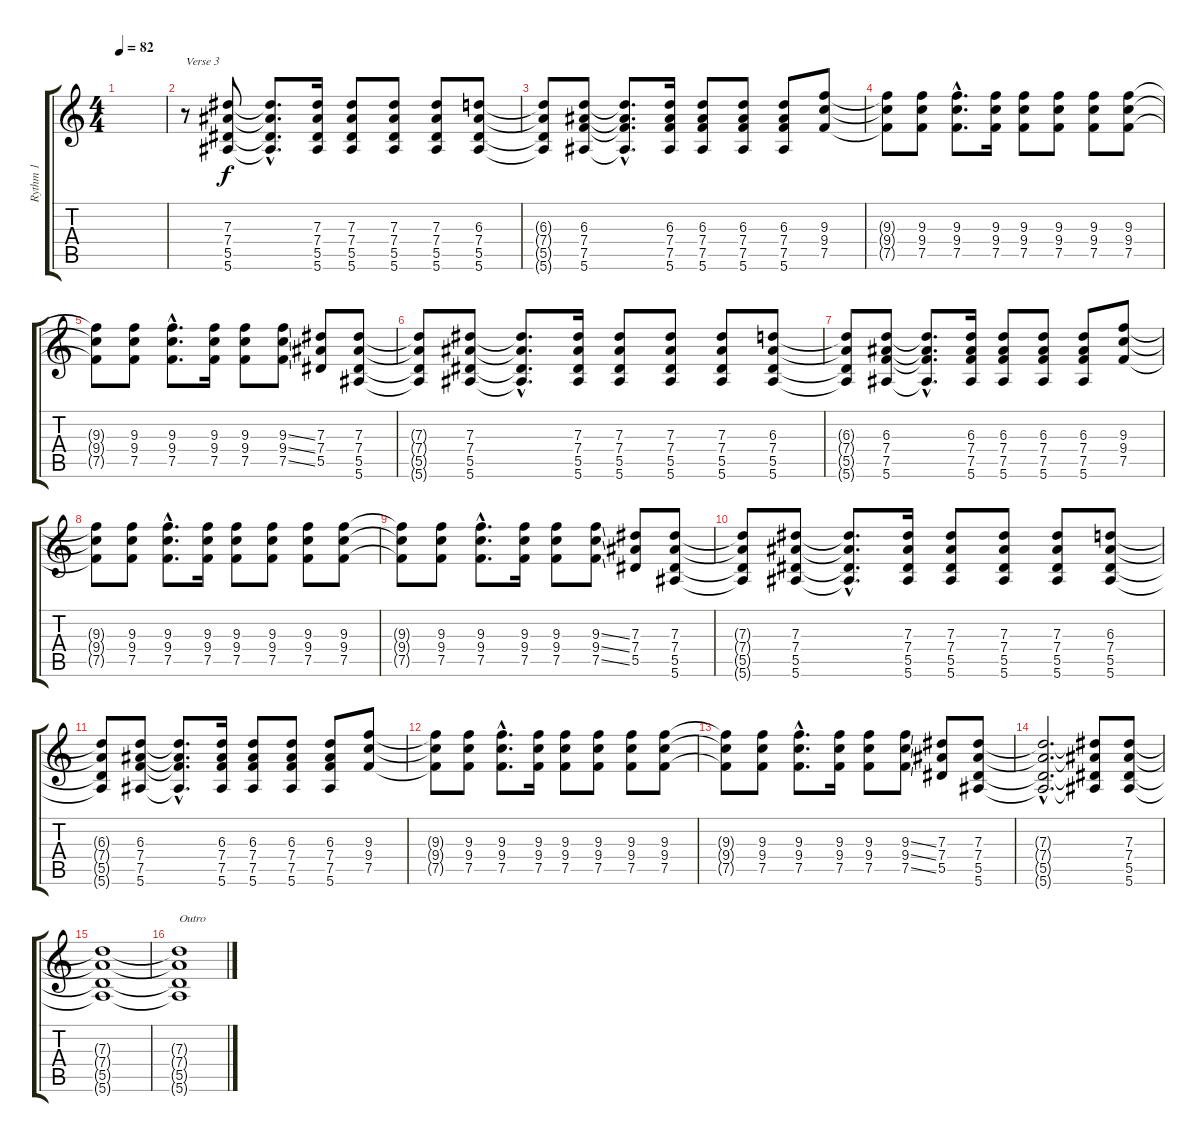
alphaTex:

\track ("Rythm 1" "Rythm 1") {instrument overdrivenguitar}
\staff {score tabs}
\tuning (F4 C4 Ab3 Eb3 Bb2 F2) {hide}
\ts (4 4)
\tempo 82
\clef g2
\ks c
|
r.8{txt "Verse 3" volume 13 instrument distortionguitar} (7.3 7.4 5.5 5.6).8 (7.3{hac t} 7.4{hac t} 5.5{hac t} 5.6{hac t}).8{d} (7.3 7.4 5.5 5.6).16 (7.3 7.4 5.5 5.6).8 (7.3 7.4 5.5 5.6).8 (7.3 7.4 5.5 5.6).8 (6.3 7.4 5.5 5.6).8 |
(6.3{t} 7.4{t} 5.5{t} 5.6{t}).8 (6.3 7.4 7.5 5.6).8 (6.3{hac t} 7.4{hac t} 7.5{hac t} 5.6{hac t}).8{d} (6.3 7.4 7.5 5.6).16 (6.3 7.4 7.5 5.6).8 (6.3 7.4 7.5 5.6).8 (6.3 7.4 7.5 5.6).8 (9.3 9.4 7.5).8 |
(9.3{t} 9.4{t} 7.5{t}).8 (9.3 9.4 7.5).8 (9.3{hac} 9.4{hac} 7.5{hac}).8{d} (9.3 9.4 7.5).16 (9.3 9.4 7.5).8 (9.3 9.4 7.5).8 (9.3 9.4 7.5).8 (9.3 9.4 7.5).8 |
(9.3{t} 9.4{t} 7.5{t}).8 (9.3 9.4 7.5).8 (9.3{hac} 9.4{hac} 7.5{hac}).8{d} (9.3 9.4 7.5).16 (9.3 9.4 7.5).8 (9.3{ss} 9.4{ss} 7.5{ss}).8 (7.3 7.4 5.5).8 (7.3 7.4 5.5 5.6).8 |
(7.3{t} 7.4{t} 5.5{t} 5.6{t}).8{volume 13 instrument distortionguitar} (7.3 7.4 5.5 5.6).8 (7.3{hac t} 7.4{hac t} 5.5{hac t} 5.6{hac t}).8{d} (7.3 7.4 5.5 5.6).16 (7.3 7.4 5.5 5.6).8 (7.3 7.4 5.5 5.6).8 (7.3 7.4 5.5 5.6).8 (6.3 7.4 5.5 5.6).8 |
(6.3{t} 7.4{t} 5.5{t} 5.6{t}).8 (6.3 7.4 7.5 5.6).8 (6.3{hac t} 7.4{hac t} 7.5{hac t} 5.6{hac t}).8{d} (6.3 7.4 7.5 5.6).16 (6.3 7.4 7.5 5.6).8 (6.3 7.4 7.5 5.6).8 (6.3 7.4 7.5 5.6).8 (9.3 9.4 7.5).8 |
(9.3{t} 9.4{t} 7.5{t}).8 (9.3 9.4 7.5).8 (9.3{hac} 9.4{hac} 7.5{hac}).8{d} (9.3 9.4 7.5).16 (9.3 9.4 7.5).8 (9.3 9.4 7.5).8 (9.3 9.4 7.5).8 (9.3 9.4 7.5).8 |
(9.3{t} 9.4{t} 7.5{t}).8 (9.3 9.4 7.5).8 (9.3{hac} 9.4{hac} 7.5{hac}).8{d} (9.3 9.4 7.5).16 (9.3 9.4 7.5).8 (9.3{ss} 9.4{ss} 7.5{ss}).8 (7.3 7.4 5.5).8 (7.3 7.4 5.5 5.6).8 |
(7.3{t} 7.4{t} 5.5{t} 5.6{t}).8{volume 13 instrument distortionguitar} (7.3 7.4 5.5 5.6).8 (7.3{hac t} 7.4{hac t} 5.5{hac t} 5.6{hac t}).8{d} (7.3 7.4 5.5 5.6).16 (7.3 7.4 5.5 5.6).8 (7.3 7.4 5.5 5.6).8 (7.3 7.4 5.5 5.6).8 (6.3 7.4 5.5 5.6).8 |
(6.3{t} 7.4{t} 5.5{t} 5.6{t}).8 (6.3 7.4 7.5 5.6).8 (6.3{hac t} 7.4{hac t} 7.5{hac t} 5.6{hac t}).8{d} (6.3 7.4 7.5 5.6).16 (6.3 7.4 7.5 5.6).8 (6.3 7.4 7.5 5.6).8 (6.3 7.4 7.5 5.6).8 (9.3 9.4 7.5).8 |
(9.3{t} 9.4{t} 7.5{t}).8 (9.3 9.4 7.5).8 (9.3{hac} 9.4{hac} 7.5{hac}).8{d} (9.3 9.4 7.5).16 (9.3 9.4 7.5).8 (9.3 9.4 7.5).8 (9.3 9.4 7.5).8 (9.3 9.4 7.5).8 |
(9.3{t} 9.4{t} 7.5{t}).8 (9.3 9.4 7.5).8 (9.3{hac} 9.4{hac} 7.5{hac}).8{d} (9.3 9.4 7.5).16 (9.3 9.4 7.5).8 (9.3{ss} 9.4{ss} 7.5{ss}).8 (7.3 7.4 5.5).8 (7.3 7.4 5.5 5.6).8 |
(7.3{hac t} 7.4{hac t} 5.5{hac t} 5.6{hac t}).2{d} (7.3{t} 7.4{t} 5.5{t} 5.6{t}).8 (7.3 7.4 5.5 5.6).8 |
(7.3{t} 7.4{t} 5.5{t} 5.6{t}).1 |
(7.3{t} 7.4{t} 5.5{t} 5.6{t}).1{txt "Outro"}
